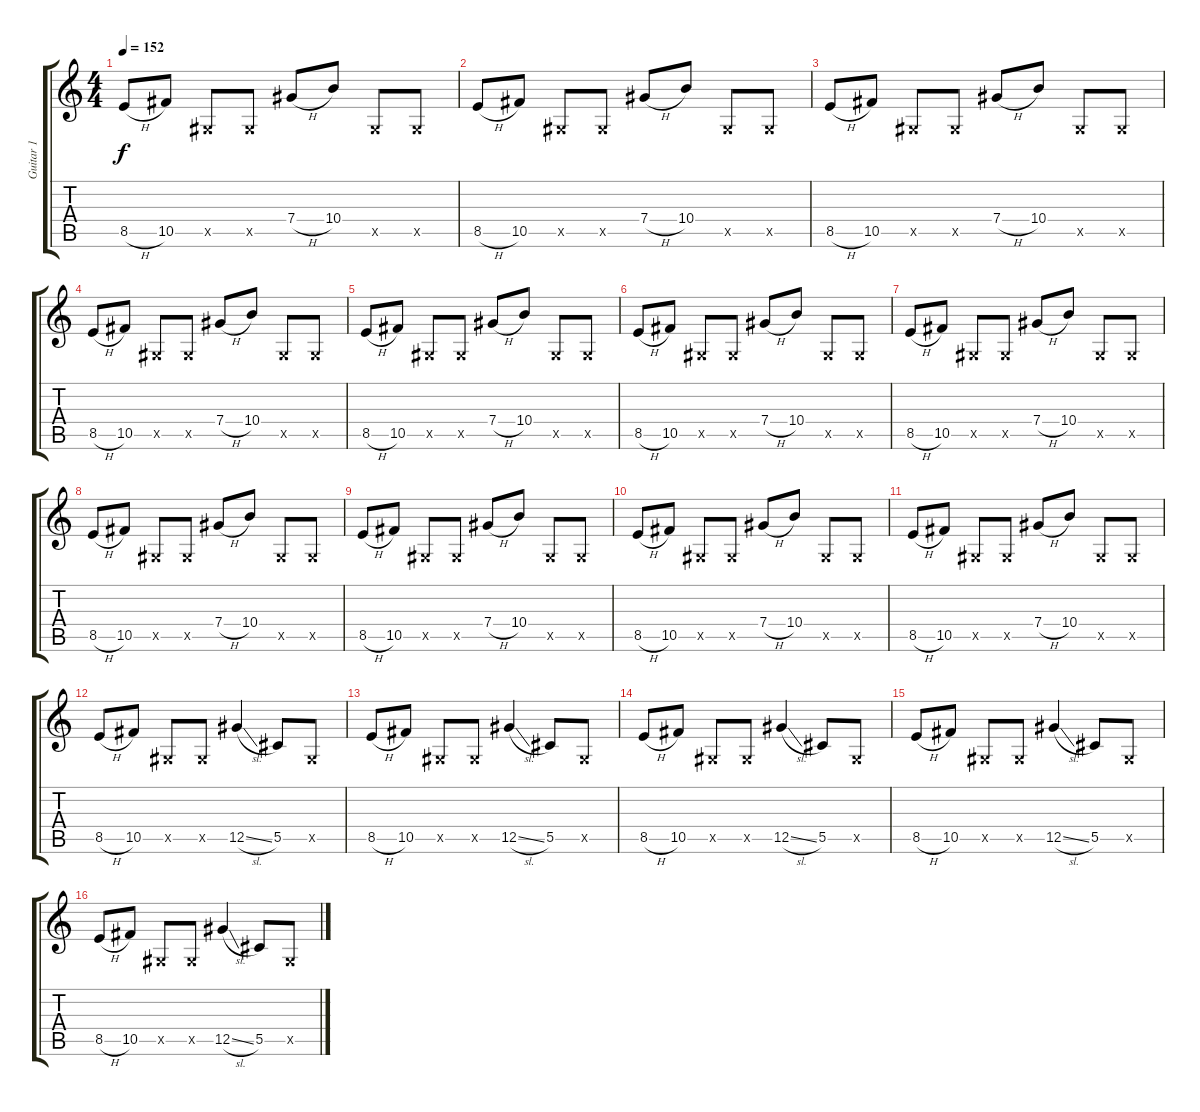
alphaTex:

\track ("Guitar 1" "Guitar 1") {instrument overdrivenguitar}
\staff {score tabs}
\tuning (Eb4 Bb3 Gb3 Db3 Ab2 Db2) {hide}
\ts (4 4)
\tempo 152
\clef g2
\ks c
8.5{h}.8{dy f volume 10 instrument electricguitarmuted} 10.5.8 0.5{x}.8 0.5{x}.8 7.4{h}.8 10.4.8 0.5{x}.8 0.5{x}.8 |
8.5{h}.8{volume 10 instrument electricguitarmuted} 10.5.8 0.5{x}.8 0.5{x}.8 7.4{h}.8 10.4.8 0.5{x}.8 0.5{x}.8 |
8.5{h}.8{volume 10 instrument electricguitarmuted} 10.5.8 0.5{x}.8 0.5{x}.8 7.4{h}.8 10.4.8 0.5{x}.8 0.5{x}.8 |
8.5{h}.8{volume 10 instrument electricguitarmuted} 10.5.8 0.5{x}.8 0.5{x}.8 7.4{h}.8 10.4.8 0.5{x}.8 0.5{x}.8 |
8.5{h}.8{volume 10 instrument electricguitarmuted} 10.5.8 0.5{x}.8 0.5{x}.8 7.4{h}.8 10.4.8 0.5{x}.8 0.5{x}.8 |
8.5{h}.8{volume 10 instrument electricguitarmuted} 10.5.8 0.5{x}.8 0.5{x}.8 7.4{h}.8 10.4.8 0.5{x}.8 0.5{x}.8 |
8.5{h}.8{volume 10 instrument electricguitarmuted} 10.5.8 0.5{x}.8 0.5{x}.8 7.4{h}.8 10.4.8 0.5{x}.8 0.5{x}.8 |
8.5{h}.8{volume 10 instrument electricguitarmuted} 10.5.8 0.5{x}.8 0.5{x}.8 7.4{h}.8 10.4.8 0.5{x}.8 0.5{x}.8 |
8.5{h}.8{volume 10 instrument electricguitarmuted} 10.5.8 0.5{x}.8 0.5{x}.8 7.4{h}.8 10.4.8 0.5{x}.8 0.5{x}.8 |
8.5{h}.8{volume 10 instrument electricguitarmuted} 10.5.8 0.5{x}.8 0.5{x}.8 7.4{h}.8 10.4.8 0.5{x}.8 0.5{x}.8 |
8.5{h}.8{volume 10 instrument electricguitarmuted} 10.5.8 0.5{x}.8 0.5{x}.8 7.4{h}.8 10.4.8 0.5{x}.8 0.5{x}.8 |
8.5{h}.8 10.5.8 0.5{x}.8 0.5{x}.8 12.5{sl}.4 5.5.8 0.5{x}.8 |
8.5{h}.8 10.5.8 0.5{x}.8 0.5{x}.8 12.5{sl}.4 5.5.8 0.5{x}.8 |
8.5{h}.8 10.5.8 0.5{x}.8 0.5{x}.8 12.5{sl}.4 5.5.8 0.5{x}.8 |
8.5{h}.8 10.5.8 0.5{x}.8 0.5{x}.8 12.5{sl}.4 5.5.8 0.5{x}.8 |
8.5{h}.8{instrument electricguitarmuted} 10.5.8 0.5{x}.8 0.5{x}.8 12.5{sl}.4 5.5.8 0.5{x}.8
